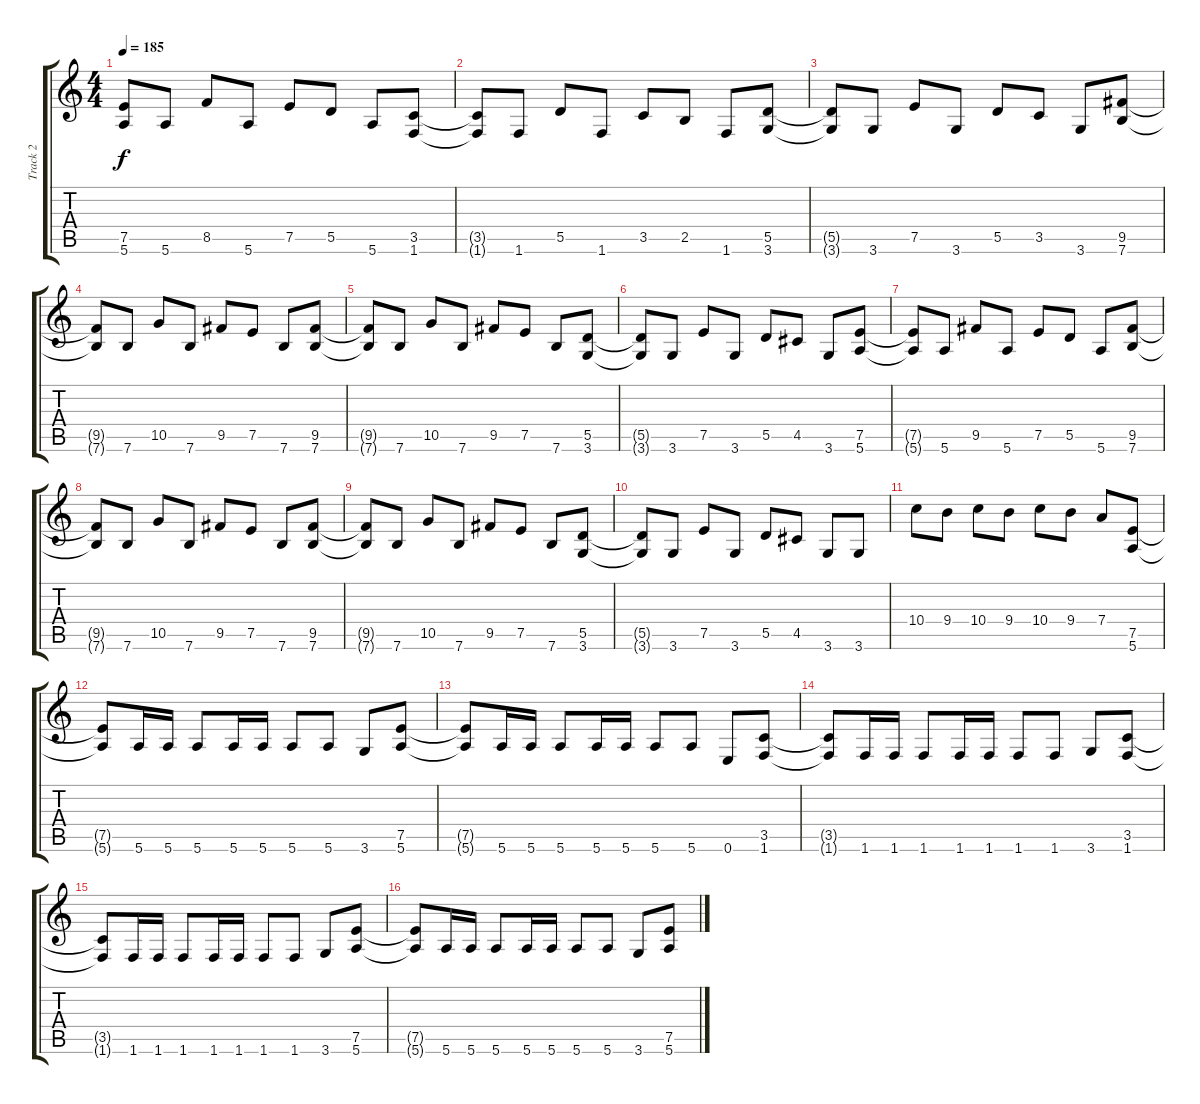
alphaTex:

\track ("Track 2" "Track 2") {instrument distortionguitar}
\staff {score tabs}
\tuning (E4 B3 G3 D3 A2 E2) {hide}
\ts (4 4)
\tempo 185
\clef g2
\ks c
(7.5{t} 5.6{t}).8{dy f} 5.6.8 8.5.8 5.6.8 7.5.8 5.5.8 5.6.8 (3.5 1.6).8 |
(3.5{t} 1.6{t}).8 1.6.8 5.5.8 1.6.8 3.5.8 2.5.8 1.6.8 (5.5 3.6).8 |
(5.5{t} 3.6{t}).8 3.6.8 7.5.8 3.6.8 5.5.8 3.5.8 3.6.8 (9.5 7.6).8 |
(9.5{t} 7.6{t}).8 7.6.8 10.5.8 7.6.8 9.5.8 7.5.8 7.6.8 (9.5 7.6).8 |
(9.5{t} 7.6{t}).8 7.6.8 10.5.8 7.6.8 9.5.8 7.5.8 7.6.8 (5.5 3.6).8 |
(5.5{t} 3.6{t}).8 3.6.8 7.5.8 3.6.8 5.5.8 4.5.8 3.6.8 (7.5 5.6).8 |
(7.5{t} 5.6{t}).8 5.6.8 9.5.8 5.6.8 7.5.8 5.5.8 5.6.8 (9.5 7.6).8 |
(9.5{t} 7.6{t}).8 7.6.8 10.5.8 7.6.8 9.5.8 7.5.8 7.6.8 (9.5 7.6).8 |
(9.5{t} 7.6{t}).8 7.6.8 10.5.8 7.6.8 9.5.8 7.5.8 7.6.8 (5.5 3.6).8 |
(5.5{t} 3.6{t}).8 3.6.8 7.5.8 3.6.8 5.5.8 4.5.8 3.6.8 3.6.8 |
10.4.8 9.4.8 10.4.8 9.4.8 10.4.8 9.4.8 7.4.8 (7.5 5.6).8 |
(7.5{t} 5.6{t}).8 5.6.16 5.6.16 5.6.8 5.6.16 5.6.16 5.6.8 5.6.8 3.6.8 (7.5 5.6).8 |
(7.5{t} 5.6{t}).8 5.6.16 5.6.16 5.6.8 5.6.16 5.6.16 5.6.8 5.6.8 0.6.8 (3.5 1.6).8 |
(3.5{t} 1.6{t}).8 1.6.16 1.6.16 1.6.8 1.6.16 1.6.16 1.6.8 1.6.8 3.6.8 (3.5 1.6).8 |
(3.5{t} 1.6{t}).8 1.6.16 1.6.16 1.6.8 1.6.16 1.6.16 1.6.8 1.6.8 3.6.8 (7.5 5.6).8 |
(7.5{t} 5.6{t}).8 5.6.16 5.6.16 5.6.8 5.6.16 5.6.16 5.6.8 5.6.8 3.6.8 (7.5 5.6).8
